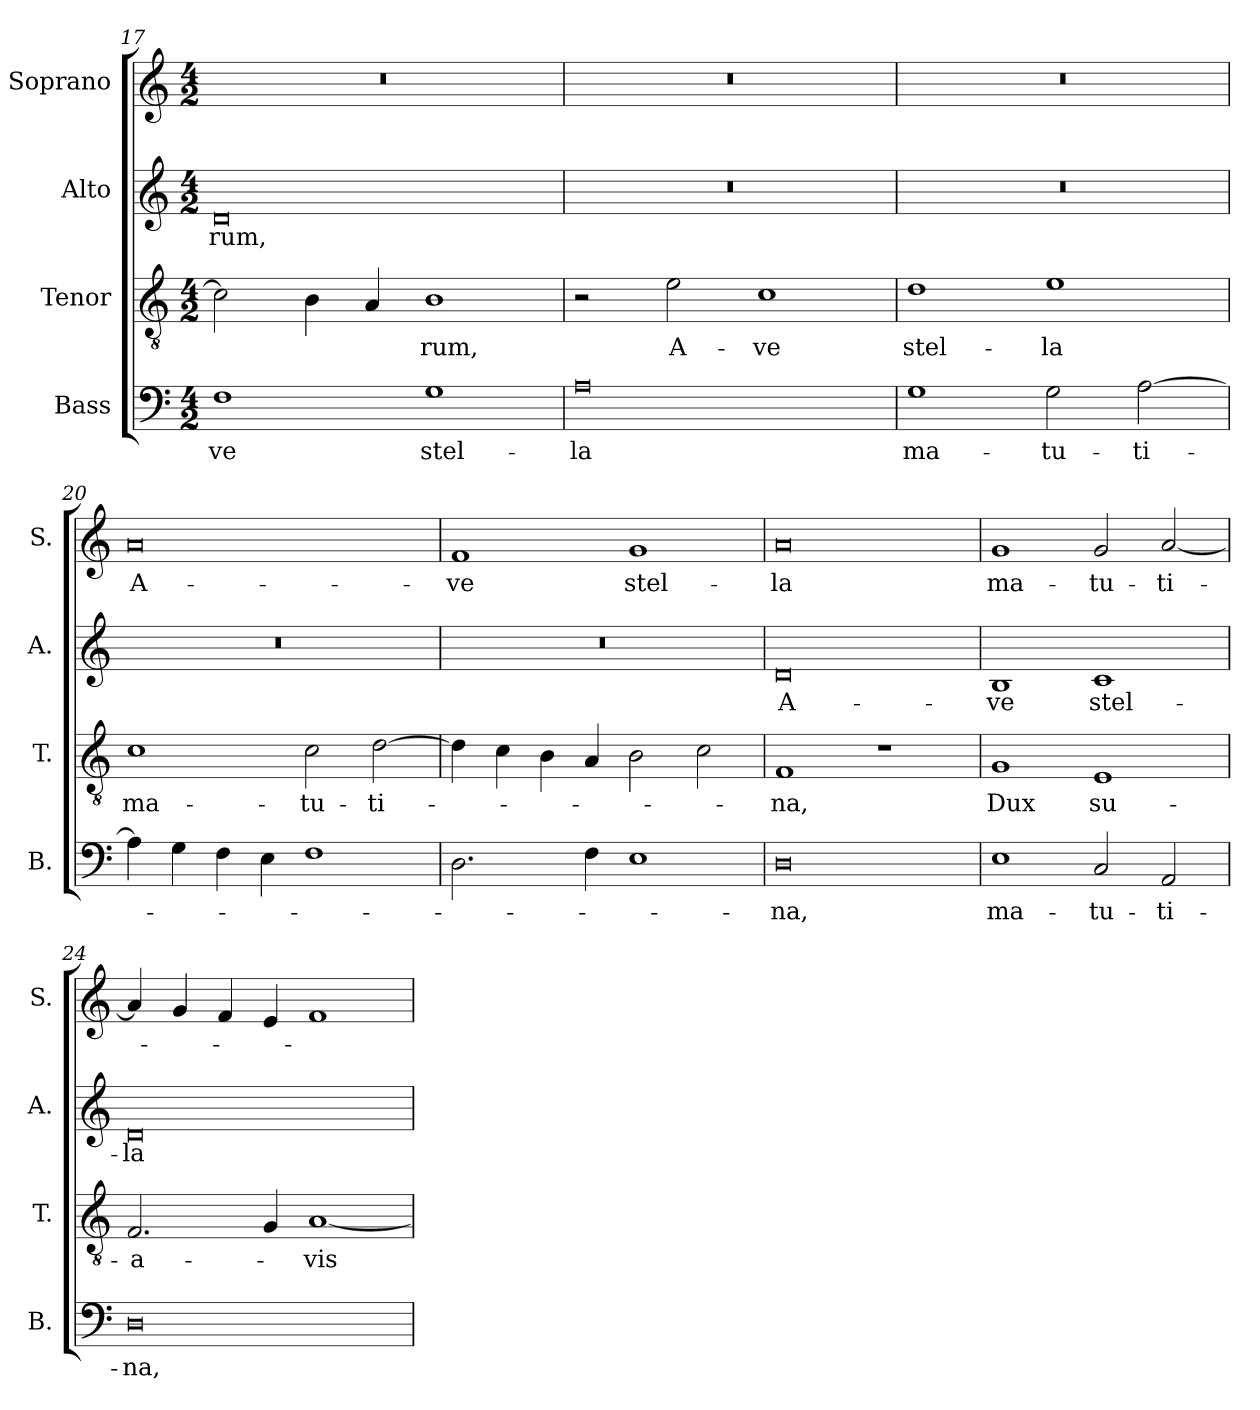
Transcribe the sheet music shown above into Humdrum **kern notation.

**kern	**text	**kern	**text	**kern	**text	**kern	**text
*part4	*part4	*part3	*part3	*part2	*part2	*part1	*part1
*staff4	*staff4	*staff3	*staff3	*staff2	*staff2	*staff1	*staff1
*I"Bass	*	*I"Tenor	*	*I"Alto	*	*I"Soprano	*
*I'B.	*	*I'T.	*	*I'A.	*	*I'S.	*
*clefF4	*	*clefGv2	*	*clefG2	*	*clefG2	*
*	*	*ITrd7c12	*	*	*	*	*
*k[]	*	*k[]	*	*k[]	*	*k[]	*
*C:	*	*C:	*	*C:	*	*C:	*
*M4/2	*	*M4/2	*	*M4/2	*	*M4/2	*
=17	=17	=17	=17	=17	=17	=17	=17
!	!LO:LY:b:color=#000000	!	!	!	!	!	!
!	!	!	!	!	!LO:LY:b:color=#000000	!LO:N:vis=1	!
1Fi	-ve	2Ci\]	.	0di	-rum,	0r	.
.	.	4BBi\	.	.	.	.	.
.	.	4AAi/	.	.	.	.	.
!	!LO:LY:b:color=#000000	!	!	!	!	!	!
!	!	!	!LO:LY:b:color=#000000	!	!	!	!
1Gi	stel-	1BBi	-rum,	.	.	.	.
=18	=18	=18	=18	=18	=18	=18	=18
!	!LO:LY:b:color=#000000	!	!	!LO:N:vis=1	!	!LO:N:vis=1	!
0Ai	-la	2r	.	0r	.	0r	.
!	!	!	!LO:LY:b:color=#000000	!	!	!	!
.	.	2Ei\	A-	.	.	.	.
!	!	!	!LO:LY:b:color=#000000	!	!	!	!
.	.	1Ci	-ve	.	.	.	.
!!LO:LB:g=z
=19	=19	=19	=19	=19	=19	=19	=19
!	!LO:LY:b:color=#000000	!	!	!	!	!	!
!	!	!	!LO:LY:b:color=#000000	!LO:N:vis=1	!	!LO:N:vis=1	!
1Gi	ma-	1Di	stel-	0r	.	0r	.
!	!LO:LY:b:color=#000000	!	!	!	!	!	!
!	!	!	!LO:LY:b:color=#000000	!	!	!	!
2Gi\	-tu-	1Ei	-la	.	.	.	.
!	!LO:LY:b:color=#000000	!	!	!	!	!	!
[2Ai\	-ti-	.	.	.	.	.	.
=20	=20	=20	=20	=20	=20	=20	=20
!	!	!	!LO:LY:b:color=#000000	!LO:N:vis=1	!	!	!
!	!	!	!	!	!	!	!LO:LY:b:color=#000000
4Ai\]	.	1Ci	ma-	0r	.	0ai	A-
4Gi\	.	.	.	.	.	.	.
4Fi\	.	.	.	.	.	.	.
4Ei\	.	.	.	.	.	.	.
!	!	!	!LO:LY:b:color=#000000	!	!	!	!
1Fi	.	2Ci\	-tu-	.	.	.	.
!	!	!	!LO:LY:b:color=#000000	!	!	!	!
.	.	[2Di\	-ti-	.	.	.	.
=21	=21	=21	=21	=21	=21	=21	=21
!	!	!	!	!LO:N:vis=1	!	!	!
!	!	!	!	!	!	!	!LO:LY:b:color=#000000
2.Di\	.	4Di\]	.	0r	.	1fi	-ve
.	.	4Ci\	.	.	.	.	.
.	.	4BBi\	.	.	.	.	.
4Fi\	.	4AAi/	.	.	.	.	.
!	!	!	!	!	!	!	!LO:LY:b:color=#000000
1Ei	.	2BBi\	.	.	.	1gi	stel-
.	.	2Ci\	.	.	.	.	.
=22	=22	=22	=22	=22	=22	=22	=22
!	!LO:LY:b:color=#000000	!	!	!	!	!	!
!	!	!	!LO:LY:b:color=#000000	!	!	!	!
!	!	!	!	!	!LO:LY:b:color=#000000	!	!
!	!	!	!	!	!	!	!LO:LY:b:color=#000000
0Di	-na,	1FFi	-na,	0di	A-	0ai	-la
.	.	1r	.	.	.	.	.
=23	=23	=23	=23	=23	=23	=23	=23
!	!LO:LY:b:color=#000000	!	!	!	!	!	!
!	!	!	!LO:LY:b:color=#000000	!	!	!	!
!	!	!	!	!	!LO:LY:b:color=#000000	!	!
!	!	!	!	!	!	!	!LO:LY:b:color=#000000
1Ei	ma-	1GGi	Dux	1Bi	-ve	1gi	ma-
!	!LO:LY:b:color=#000000	!	!	!	!	!	!
!	!	!	!LO:LY:b:color=#000000	!	!	!	!
!	!	!	!	!	!LO:LY:b:color=#000000	!	!
!	!	!	!	!	!	!	!LO:LY:b:color=#000000
2Ci/	-tu-	1EEi	su-	1ci	stel-	2gi/	-tu-
!	!LO:LY:b:color=#000000	!	!	!	!	!	!
!	!	!	!	!	!	!	!LO:LY:b:color=#000000
2AAi/	-ti-	.	.	.	.	[2ai/	-ti-
=24	=24	=24	=24	=24	=24	=24	=24
!	!LO:LY:b:color=#000000	!	!	!	!	!	!
!	!	!	!LO:LY:b:color=#000000	!	!	!	!
!	!	!	!	!	!LO:LY:b:color=#000000	!	!
0Di	-na,	2.FFi/	-a-	0di	-la	4ai/]	.
.	.	.	.	.	.	4gi/	.
.	.	.	.	.	.	4fi/	.
.	.	4GGi/	.	.	.	4ei/	.
!	!	!	!LO:LY:b:color=#000000	!	!	!	!
.	.	[1AAi	-vis	.	.	1fi	.
=	=	=	=	=	=	=	=
*-	*-	*-	*-	*-	*-	*-	*-
